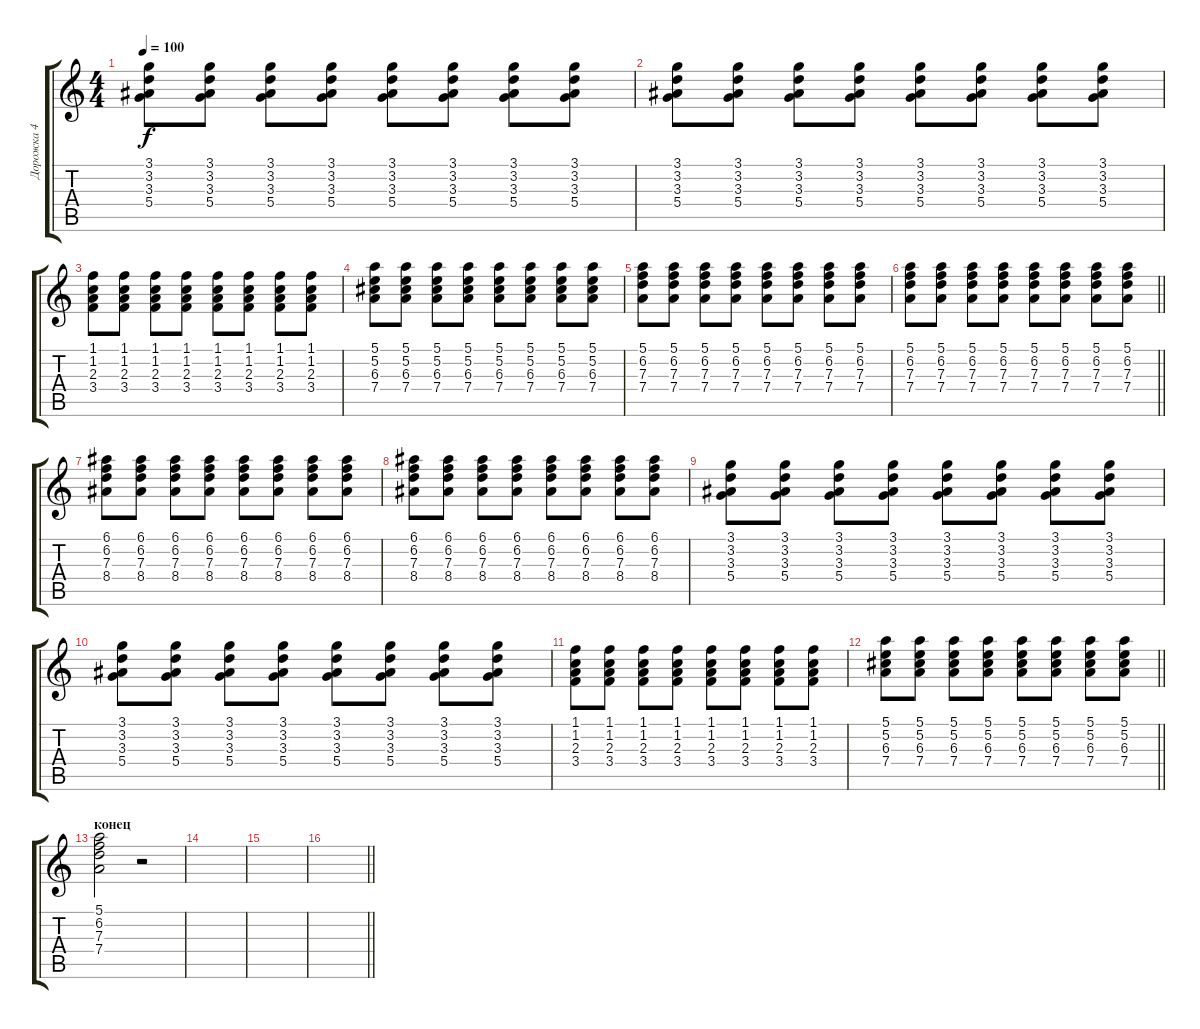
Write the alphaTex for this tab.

\track ("Дорожка 4" "Дорожка 4") {instrument acousticguitarsteel}
\staff {score tabs}
\tuning (E4 B3 G3 D3 A2 E2) {hide}
\ts (4 4)
\tempo 100
\clef g2
\ks c
(3.1 3.2 3.3 5.4).8{dy f} (3.1 3.2 3.3 5.4).8 (3.1 3.2 3.3 5.4).8 (3.1 3.2 3.3 5.4).8 (3.1 3.2 3.3 5.4).8 (3.1 3.2 3.3 5.4).8 (3.1 3.2 3.3 5.4).8 (3.1 3.2 3.3 5.4).8 |
(3.1 3.2 3.3 5.4).8 (3.1 3.2 3.3 5.4).8 (3.1 3.2 3.3 5.4).8 (3.1 3.2 3.3 5.4).8 (3.1 3.2 3.3 5.4).8 (3.1 3.2 3.3 5.4).8 (3.1 3.2 3.3 5.4).8 (3.1 3.2 3.3 5.4).8 |
(1.1 1.2 2.3 3.4).8 (1.1 1.2 2.3 3.4).8 (1.1 1.2 2.3 3.4).8 (1.1 1.2 2.3 3.4).8 (1.1 1.2 2.3 3.4).8 (1.1 1.2 2.3 3.4).8 (1.1 1.2 2.3 3.4).8 (1.1 1.2 2.3 3.4).8 |
(5.1 5.2 6.3 7.4).8 (5.1 5.2 6.3 7.4).8 (5.1 5.2 6.3 7.4).8 (5.1 5.2 6.3 7.4).8 (5.1 5.2 6.3 7.4).8 (5.1 5.2 6.3 7.4).8 (5.1 5.2 6.3 7.4).8 (5.1 5.2 6.3 7.4).8 |
(5.1 6.2 7.3 7.4).8 (5.1 6.2 7.3 7.4).8 (5.1 6.2 7.3 7.4).8 (5.1 6.2 7.3 7.4).8 (5.1 6.2 7.3 7.4).8 (5.1 6.2 7.3 7.4).8 (5.1 6.2 7.3 7.4).8 (5.1 6.2 7.3 7.4).8 |
\barLineRight lightlight
(5.1 6.2 7.3 7.4).8 (5.1 6.2 7.3 7.4).8 (5.1 6.2 7.3 7.4).8 (5.1 6.2 7.3 7.4).8 (5.1 6.2 7.3 7.4).8 (5.1 6.2 7.3 7.4).8 (5.1 6.2 7.3 7.4).8 (5.1 6.2 7.3 7.4).8 |
(6.1 6.2 7.3 8.4).8 (6.1 6.2 7.3 8.4).8 (6.1 6.2 7.3 8.4).8 (6.1 6.2 7.3 8.4).8 (6.1 6.2 7.3 8.4).8 (6.1 6.2 7.3 8.4).8 (6.1 6.2 7.3 8.4).8 (6.1 6.2 7.3 8.4).8 |
(6.1 6.2 7.3 8.4).8 (6.1 6.2 7.3 8.4).8 (6.1 6.2 7.3 8.4).8 (6.1 6.2 7.3 8.4).8 (6.1 6.2 7.3 8.4).8 (6.1 6.2 7.3 8.4).8 (6.1 6.2 7.3 8.4).8 (6.1 6.2 7.3 8.4).8 |
(3.1 3.2 3.3 5.4).8 (3.1 3.2 3.3 5.4).8 (3.1 3.2 3.3 5.4).8 (3.1 3.2 3.3 5.4).8 (3.1 3.2 3.3 5.4).8 (3.1 3.2 3.3 5.4).8 (3.1 3.2 3.3 5.4).8 (3.1 3.2 3.3 5.4).8 |
(3.1 3.2 3.3 5.4).8 (3.1 3.2 3.3 5.4).8 (3.1 3.2 3.3 5.4).8 (3.1 3.2 3.3 5.4).8 (3.1 3.2 3.3 5.4).8 (3.1 3.2 3.3 5.4).8 (3.1 3.2 3.3 5.4).8 (3.1 3.2 3.3 5.4).8 |
(1.1 1.2 2.3 3.4).8 (1.1 1.2 2.3 3.4).8 (1.1 1.2 2.3 3.4).8 (1.1 1.2 2.3 3.4).8 (1.1 1.2 2.3 3.4).8 (1.1 1.2 2.3 3.4).8 (1.1 1.2 2.3 3.4).8 (1.1 1.2 2.3 3.4).8 |
\barLineRight lightlight
(5.1 5.2 6.3 7.4).8 (5.1 5.2 6.3 7.4).8 (5.1 5.2 6.3 7.4).8 (5.1 5.2 6.3 7.4).8 (5.1 5.2 6.3 7.4).8 (5.1 5.2 6.3 7.4).8 (5.1 5.2 6.3 7.4).8 (5.1 5.2 6.3 7.4).8 |
\section ("" "конец")
(5.1 6.2 7.3 7.4).2 r.2 |
|
|
\barLineRight lightlight
